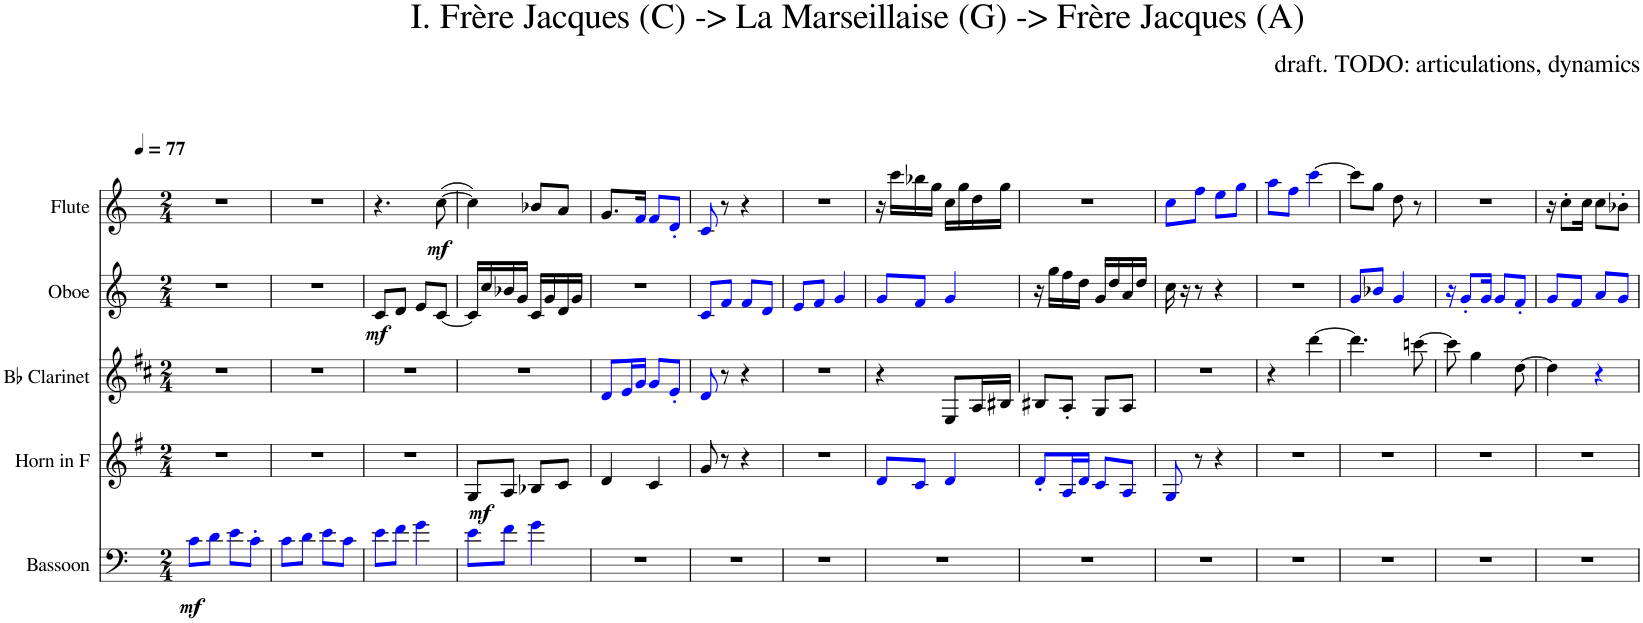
**kern	**dynam	**kern	**dynam	**kern	**kern	**dynam	**kern	**dynam
*part5	*part5	*part4	*part4	*part3	*part2	*part2	*part1	*part1
*staff5	*staff5	*staff4	*staff4	*staff3	*staff2	*staff2	*staff1	*staff1
*I"Bassoon	*	*I"Horn in F	*	*I"Bb Clarinet	*I"Oboe	*	*I"Flute	*
*I'Bsn.	*	*	*	*I'Bb Cl.	*I'Ob.	*	*I'Fl.	*
*clefF4	*	*clefG2	*	*clefG2	*clefG2	*	*clefG2	*
*	*	*Trd4c7	*	*Trd1c2	*	*	*	*
*k[]	*	*k[f#]	*	*k[f#c#]	*k[]	*	*k[]	*
*M2/4	*	*M2/4	*	*M2/4	*M2/4	*	*M2/4	*
=1	=1	=1	=1	=1	=1	=1	=1	=1
!	!LO:DY:b	!	!	!	!	!	!	!
8ci\L	mf	2r	.	2r	2r	.	2r	.
8di\J	.	.	.	.	.	.	.	.
8ei\L	.	.	.	.	.	.	.	.
8c'i\J	.	.	.	.	.	.	.	.
=2	=2	=2	=2	=2	=2	=2	=2	=2
8ci\L	.	2r	.	2r	2r	.	2r	.
8di\J	.	.	.	.	.	.	.	.
8ei\L	.	.	.	.	.	.	.	.
8ci\J	.	.	.	.	.	.	.	.
=3	=3	=3	=3	=3	=3	=3	=3	=3
!	!	!	!LO:DY:b	!	!	!LO:DY:b	!	!
8ei\L	.	2r	mf	2r	8c/L	mf	4.r	.
8fi\J	.	.	.	.	8d/J	.	.	.
4gi\	.	.	.	.	8e/L	.	.	.
!	!	!	!	!	!	!	!	!LO:DY:b
.	.	.	.	.	[8c/J	.	([8cc\	mf
=4	=4	=4	=4	=4	=4	=4	=4	=4
8ei\L	.	8G/L	.	2r	16c/LL]	.	4cc\])	.
.	.	.	.	.	16cc/	.	.	.
8fi\J	.	8A/J	.	.	16b-X/	.	.	.
.	.	.	.	.	16g/JJ	.	.	.
4gi\	.	8B-X/L	.	.	16c/LL	.	8b-X/L	.
.	.	.	.	.	16g/	.	.	.
.	.	8c/J	.	.	16d/	.	8a/J	.
.	.	.	.	.	16g/JJ	.	.	.
=5	=5	=5	=5	=5	=5	=5	=5	=5
2r	.	4d/	.	8di/L	2r	.	8.g/L	.
.	.	.	.	16ei/L	.	.	.	.
.	.	.	.	16gi/JJ	.	.	16fi/Jk	.
.	.	4c/	.	8gi/L	.	.	8fi/L	.
.	.	.	.	8e'i/J	.	.	8d'i/J	.
=6	=6	=6	=6	=6	=6	=6	=6	=6
2r	.	8g/	.	8di/	8ci/L	.	8ci/	.
.	.	8r	.	8r	8fi/J	.	8r	.
.	.	4r	.	4r	8fi/L	.	4r	.
.	.	.	.	.	8di/J	.	.	.
=7	=7	=7	=7	=7	=7	=7	=7	=7
2r	.	2r	.	2r	8ei/L	.	2r	.
.	.	.	.	.	8fi/J	.	.	.
.	.	.	.	.	4gi/	.	.	.
=8	=8	=8	=8	=8	=8	=8	=8	=8
2r	.	8di/L	.	4r	8gi/L	.	16r	.
.	.	.	.	.	.	.	16ccc\LL	.
.	.	8ci/J	.	.	8fi/J	.	16bb-X\	.
.	.	.	.	.	.	.	16gg\JJ	.
.	.	4di/	.	8E/L	4gi/	.	16cc\LL	.
.	.	.	.	.	.	.	16gg\	.
.	.	.	.	16A/L	.	.	16dd\	.
.	.	.	.	16B#X/JJ	.	.	16gg\JJ	.
=9	=9	=9	=9	=9	=9	=9	=9	=9
2r	.	8d'i/L	.	8B#X/L	16r	.	2r	.
.	.	.	.	.	16gg\LL	.	.	.
.	.	16Ai/L	.	8A'/J	16ff\	.	.	.
.	.	16di/JJ	.	.	16dd\JJ	.	.	.
.	.	8ci/L	.	8G/L	16g/LL	.	.	.
.	.	.	.	.	16dd/	.	.	.
.	.	8Ai/J	.	8A/J	16a/	.	.	.
.	.	.	.	.	16dd/JJ	.	.	.
=10	=10	=10	=10	=10	=10	=10	=10	=10
2r	.	8Gi/	.	2r	16cc\	.	8cci\L	.
.	.	.	.	.	16r	.	.	.
.	.	8r	.	.	8r	.	8ffi\J	.
.	.	4r	.	.	4r	.	8eei\L	.
.	.	.	.	.	.	.	8ggi\J	.
=11	=11	=11	=11	=11	=11	=11	=11	=11
2r	.	2r	.	4r	2r	.	8aai\L	.
.	.	.	.	.	.	.	8ffi\J	.
.	.	.	.	[4ddd\	.	.	[4ccci\	.
=12	=12	=12	=12	=12	=12	=12	=12	=12
2r	.	2r	.	4.ddd\]	8gi/L	.	8ccc\L]	.
.	.	.	.	.	8b-Xi/J	.	8gg\J	.
.	.	.	.	.	4gi/	.	8dd\	.
.	.	.	.	[8cccn\	.	.	8r	.
=13	=13	=13	=13	=13	=13	=13	=13	=13
2r	.	2r	.	8ccc\]	16r	.	2r	.
.	.	.	.	.	8g'i/L	.	.	.
.	.	.	.	4gg\	.	.	.	.
.	.	.	.	.	16gi/Jk	.	.	.
.	.	.	.	.	8gi/L	.	.	.
.	.	.	.	[8dd\	8f'i/J	.	.	.
=14	=14	=14	=14	=14	=14	=14	=14	=14
2r	.	2r	.	4dd\]	8gi/L	.	16r	.
.	.	.	.	.	.	.	8cc'\L	.
.	.	.	.	.	8fi/J	.	.	.
.	.	.	.	.	.	.	16cc\Jk	.
.	.	.	.	4r	8ai/L	.	8cc\L	.
.	.	.	.	.	8gi/J	.	8b-X'\J	.
=	=	=	=	=	=	=	=	=
*-	*-	*-	*-	*-	*-	*-	*-	*-
